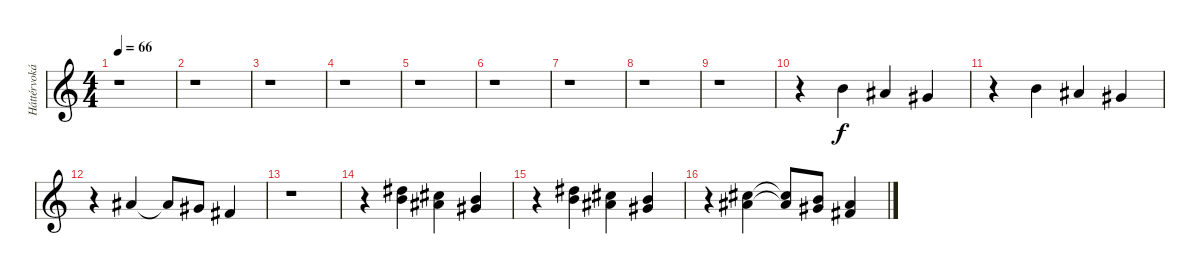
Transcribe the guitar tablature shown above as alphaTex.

\track ("Háttérvokál" "Háttérvoká") {instrument choiraahs}
\staff {score}
\tuning (E4 B3 G3 D3 A2 E2) {hide}
\ts (4 4)
\tempo 66
\clef g2
\ks c
r.1{dy f} |
r.1 |
r.1 |
r.1 |
r.1 |
r.1 |
r.1 |
r.1 |
r.1 |
r.4 7.1.4 6.1.4 4.1.4 |
r.4 7.1.4 6.1.4 4.1.4 |
r.4 6.1.4 6.1{t}.8 4.1.8 2.1.4 |
r.1 |
r.4 (11.1 12.2).4 (9.1 11.2).4 (12.2 13.3).4 |
r.4 (11.1 12.2).4 (9.1 11.2).4 (12.2 13.3).4 |
r.4 (9.1 11.2).4 (9.1{t} 11.2{t}).8 (7.1 9.2).8 (6.1 7.2).4
